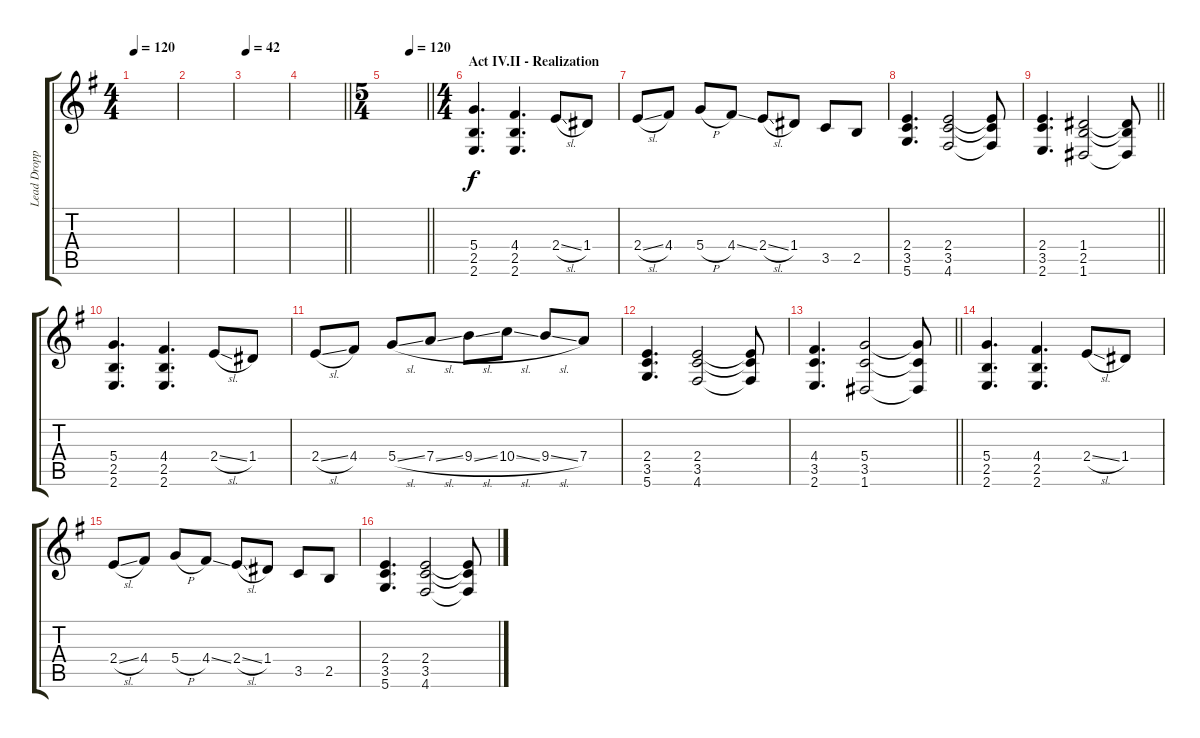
\track ("Lead Dropped D " "Lead Dropp") {instrument distortionguitar}
\staff {score tabs}
\tuning (E4 B3 G3 D3 A2 D2) {hide}
\ts (4 4)
\tempo 120
\clef g2
\ks eminor
|
|
\tempo 42
|
\barLineRight lightlight
|
\ts (5 4)
\tempo (120 0.6)
\barLineRight lightlight
|
\ts (4 4)
\section ("" "Act IV.II - Realization")
(5.4 2.5 2.6).4{d balance 0} (4.4 2.5 2.6).4{d} 2.4{sl}.8 1.4.8 |
2.4{sl}.8 4.4.8 5.4{h}.8 4.4{ss}.8 2.4{sl}.8 1.4.8 3.5.8 2.5.8 |
(2.4 3.5 5.6).4{d} (2.4 3.5 4.6).2 (2.4{t} 3.5{t} 4.6{t}).8 |
\barLineRight lightlight
(2.4 3.5 2.6).4{d} (1.4 2.5 1.6).2 (1.4{t} 2.5{t} 1.6{t}).8 |
(5.4 2.5 2.6).4{d} (4.4 2.5 2.6).4{d} 2.4{sl}.8 1.4.8 |
2.4{sl}.8 4.4.8 5.4{sl}.8 7.4{sl}.8 9.4{sl}.8 10.4{sl}.8 9.4{sl}.8 7.4.8 |
(2.4 3.5 5.6).4{d} (2.4 3.5 4.6).2 (2.4{t} 3.5{t} 4.6{t}).8 |
\barLineRight lightlight
(4.4 3.5 2.6).4{d} (5.4 3.5 1.6).2 (5.4{t} 3.5{t} 1.6{t}).8 |
(5.4 2.5 2.6).4{d} (4.4 2.5 2.6).4{d} 2.4{sl}.8 1.4.8 |
2.4{sl}.8 4.4.8 5.4{h}.8 4.4{ss}.8 2.4{sl}.8 1.4.8 3.5.8 2.5.8 |
(2.4 3.5 5.6).4{d} (2.4 3.5 4.6).2 (2.4{t} 3.5{t} 4.6{t}).8
